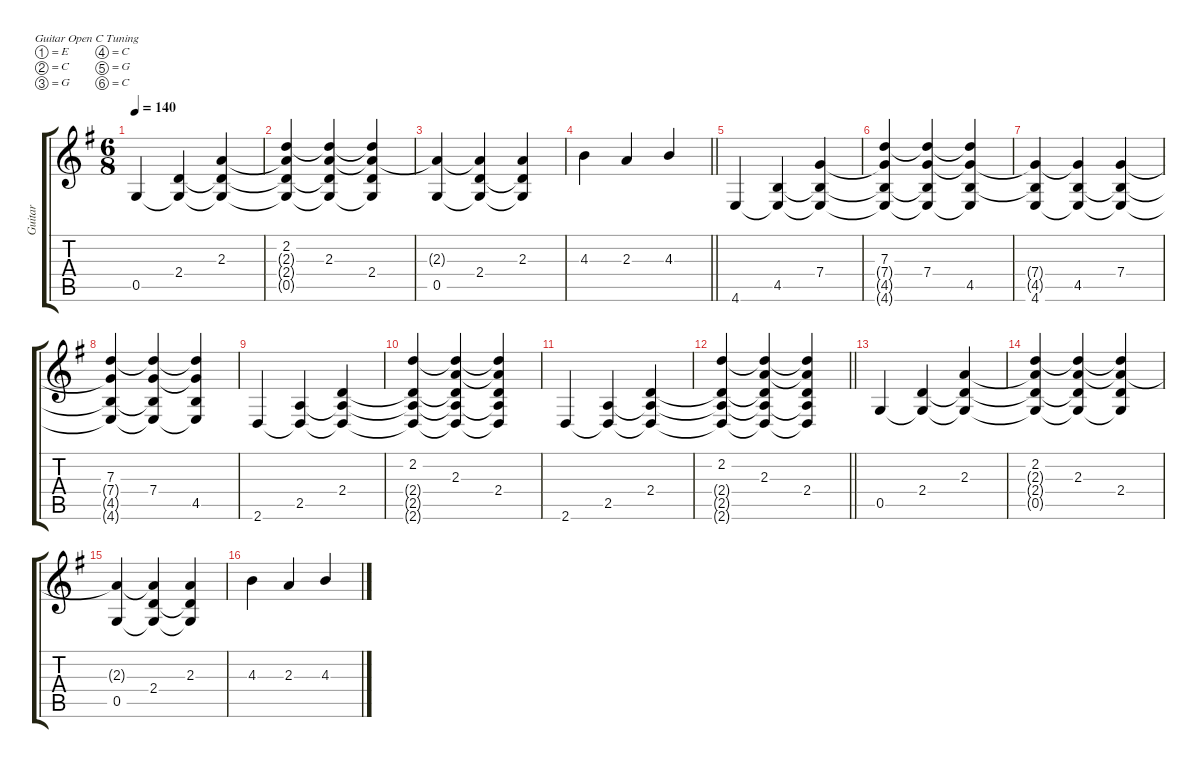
\defaultSystemsLayout 8
\hideDynamics
\bracketExtendMode groupsimilarinstruments
\firstSystemTrackNameMode fullname
\otherSystemsTrackNameOrientation horizontal
\track ("Guitar" "s.guit.") {instrument acousticguitarsteel}
\staff {score tabs}
\tuning (E4 C4 G3 C3 G2 C2)
\ts (6 8)
\tempo 140
\clef g2
\ks g
0.5{acc forcenatural}.4{dy f beam Up} (2.4{acc forcenatural} 0.5{t acc forcenatural}).4{beam Up} (2.3{acc forcenatural} 2.4{t acc forcenatural} 0.5{t acc forcenatural}).4{beam Up} |
(2.2{acc forcenatural} 2.3{t acc forcenatural} 2.4{t acc forcenatural} 0.5{t acc forcenatural}).4{beam Up} (2.2{t acc forcenatural} 2.3{acc forcenatural} 2.4{t acc forcenatural} 0.5{t acc forcenatural}).4{beam Up} (2.2{t acc forcenatural} 2.3{t acc forcenatural} 2.4{acc forcenatural} 0.5{t acc forcenatural}).4{beam Up} |
(2.3{t acc forcenatural} 0.5{acc forcenatural}).4{beam Up} (2.3{t acc forcenatural} 2.4{acc forcenatural} 0.5{t acc forcenatural}).4{beam Up} (2.3{acc forcenatural} 2.4{t acc forcenatural} 0.5{t acc forcenatural}).4{beam Up} |
\barLineRight lightlight
4.3{acc forcenatural}.4{beam Down} 2.3{acc forcenatural}.4{beam Up} 4.3{acc forcenatural}.4{beam Up} |
4.6{acc forcenatural}.4{beam Up} (4.5{acc forcenatural} 4.6{t acc forcenatural}).4{beam Up} (7.4{acc forcenatural} 4.5{t acc forcenatural} 4.6{t acc forcenatural}).4{beam Up} |
(7.3{acc forcenatural} 7.4{t acc forcenatural} 4.5{t acc forcenatural} 4.6{t acc forcenatural}).4{beam Up} (7.3{t acc forcenatural} 7.4{acc forcenatural} 4.5{t acc forcenatural} 4.6{t acc forcenatural}).4{beam Up} (7.3{t acc forcenatural} 7.4{t acc forcenatural} 4.5{acc forcenatural} 4.6{t acc forcenatural}).4{beam Up} |
(7.4{t acc forcenatural} 4.5{t acc forcenatural} 4.6{acc forcenatural}).4{beam Up} (7.4{t acc forcenatural} 4.5{acc forcenatural} 4.6{t acc forcenatural}).4{beam Up} (7.4{acc forcenatural} 4.5{t acc forcenatural} 4.6{t acc forcenatural}).4{beam Up} |
(7.3{acc forcenatural} 7.4{t acc forcenatural} 4.5{t acc forcenatural} 4.6{t acc forcenatural}).4{beam Up} (7.3{t acc forcenatural} 7.4{acc forcenatural} 4.5{t acc forcenatural} 4.6{t acc forcenatural}).4{beam Up} (7.3{t acc forcenatural} 7.4{t acc forcenatural} 4.5{acc forcenatural} 4.6{t acc forcenatural}).4{beam Up} |
2.6{acc forcenatural}.4{beam Up} (2.5{acc forcenatural} 2.6{t acc forcenatural}).4{beam Up} (2.4{acc forcenatural} 2.5{t acc forcenatural} 2.6{t acc forcenatural}).4{beam Up} |
(2.2{acc forcenatural} 2.4{t acc forcenatural} 2.5{t acc forcenatural} 2.6{t acc forcenatural}).4{beam Up} (2.2{t acc forcenatural} 2.3{acc forcenatural} 2.4{t acc forcenatural} 2.5{t acc forcenatural} 2.6{t acc forcenatural}).4{beam Up} (2.2{t acc forcenatural} 2.3{t acc forcenatural} 2.4{acc forcenatural} 2.5{t acc forcenatural} 2.6{t acc forcenatural}).4{beam Up} |
2.6{acc forcenatural}.4{beam Up} (2.5{acc forcenatural} 2.6{t acc forcenatural}).4{beam Up} (2.4{acc forcenatural} 2.5{t acc forcenatural} 2.6{t acc forcenatural}).4{beam Up} |
\barLineRight lightlight
(2.2{acc forcenatural} 2.4{t acc forcenatural} 2.5{t acc forcenatural} 2.6{t acc forcenatural}).4{beam Up} (2.2{t acc forcenatural} 2.3{acc forcenatural} 2.4{t acc forcenatural} 2.5{t acc forcenatural} 2.6{t acc forcenatural}).4{beam Up} (2.2{t acc forcenatural} 2.3{t acc forcenatural} 2.4{acc forcenatural} 2.5{t acc forcenatural} 2.6{t acc forcenatural}).4{beam Up} |
0.5{acc forcenatural}.4{beam Up} (2.4{acc forcenatural} 0.5{t acc forcenatural}).4{beam Up} (2.3{acc forcenatural} 2.4{t acc forcenatural} 0.5{t acc forcenatural}).4{beam Up} |
(2.2{acc forcenatural} 2.3{t acc forcenatural} 2.4{t acc forcenatural} 0.5{t acc forcenatural}).4{beam Up} (2.2{t acc forcenatural} 2.3{acc forcenatural} 2.4{t acc forcenatural} 0.5{t acc forcenatural}).4{beam Up} (2.2{t acc forcenatural} 2.3{t acc forcenatural} 2.4{acc forcenatural} 0.5{t acc forcenatural}).4{beam Up} |
(2.3{t acc forcenatural} 0.5{acc forcenatural}).4{beam Up} (2.3{t acc forcenatural} 2.4{acc forcenatural} 0.5{t acc forcenatural}).4{beam Up} (2.3{acc forcenatural} 2.4{t acc forcenatural} 0.5{t acc forcenatural}).4{beam Up} |
4.3{acc forcenatural}.4{beam Down} 2.3{acc forcenatural}.4{beam Up} 4.3{acc forcenatural}.4{beam Up}
